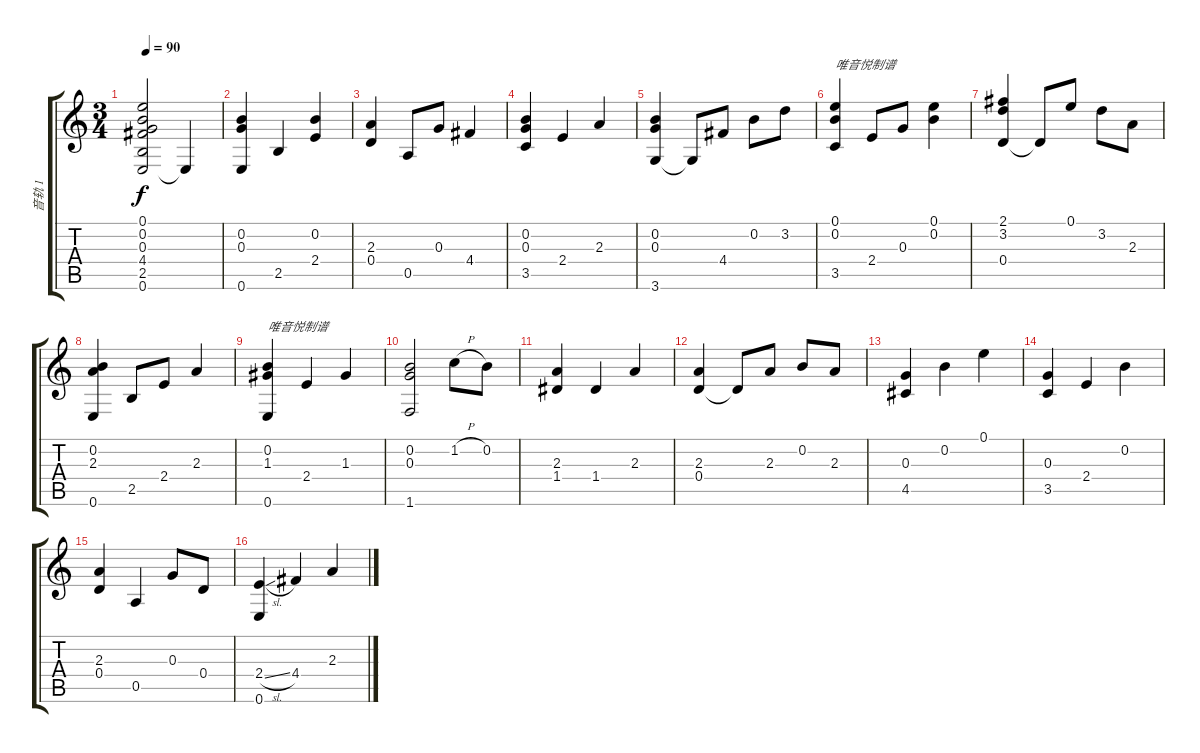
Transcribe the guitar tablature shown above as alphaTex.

\track ("音轨 1" "音轨 1") {instrument acousticguitarsteel}
\staff {score tabs}
\tuning (E4 B3 G3 D3 A2 E2) {hide}
\ts (3 4)
\tempo 90
\clef g2
\ks c
(0.1 0.2 0.3 4.4 2.5 0.6).2{dy f} 0.6{t}.4 |
(0.2 0.3 0.6).4 2.5.4 (0.2 2.4).4 |
(2.3 0.4).4 0.5.8 0.3.8 4.4.4 |
(0.2 0.3 3.5).4 2.4.4 2.3.4 |
(0.2 0.3 3.6).4 3.6{t}.8 4.4.8 0.2.8 3.2.8 |
(0.1 0.2 3.5).4{txt "唯音悦制谱"} 2.4.8 0.3.8 (0.1 0.2).4 |
(2.1 3.2 0.4).4 0.4{t}.8 0.1.8 3.2.8 2.3.8 |
(0.2 2.3 0.6).4 2.5.8 2.4.8 2.3.4 |
(0.2 1.3 0.6).4{txt "唯音悦制谱"} 2.4.4 1.3.4 |
(0.2 0.3 1.6).2 1.2{h}.8 0.2.8 |
(2.3 1.4).4 1.4.4 2.3.4 |
(2.3 0.4).4 0.4{t}.8 2.3.8 0.2.8 2.3.8 |
(0.3 4.5).4 0.2.4 0.1.4 |
(0.3 3.5).4 2.4.4 0.2.4 |
(2.3 0.4).4 0.5.4 0.3.8 0.4.8 |
(2.4{sl} 0.6).4 4.4.4 2.3.4
